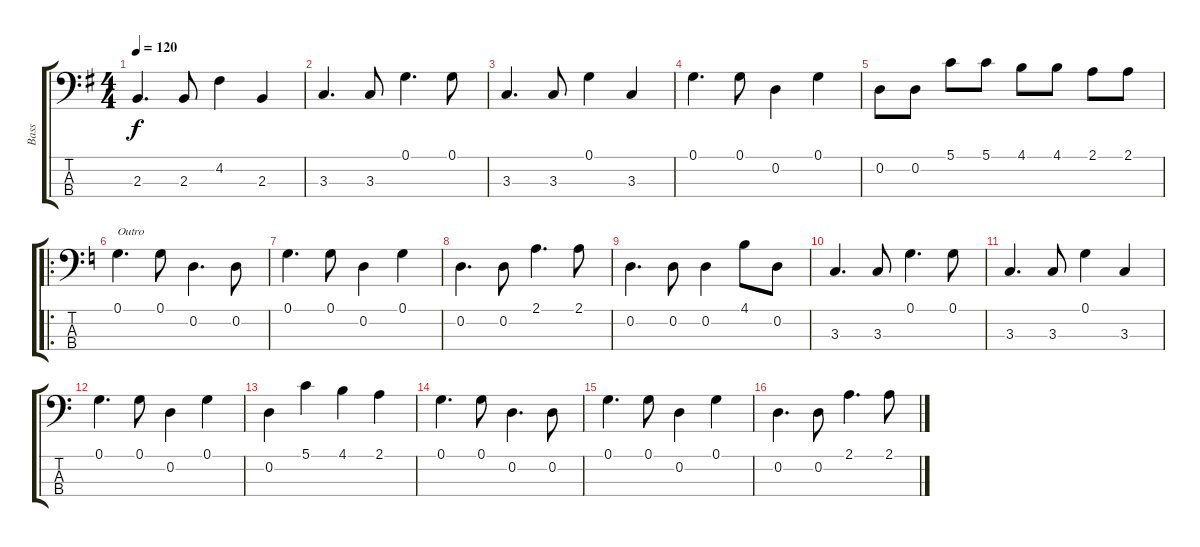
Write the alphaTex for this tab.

\track ("Bass" "Bass") {instrument electricbassfinger}
\staff {score tabs}
\tuning (G2 D2 A1 E1) {hide}
\ts (4 4)
\tempo 120
\clef f4
\ks g
2.3.4{d dy f} 2.3.8 4.2.4 2.3.4 |
3.3.4{d} 3.3.8 0.1.4{d} 0.1.8 |
3.3.4{d} 3.3.8 0.1.4 3.3.4 |
0.1.4{d} 0.1.8 0.2.4 0.1.4 |
0.2.8 0.2.8 5.1.8 5.1.8 4.1.8 4.1.8 2.1.8 2.1.8 |
\ro
\ks c
0.1.4{d txt "Outro"} 0.1.8 0.2.4{d} 0.2.8 |
0.1.4{d} 0.1.8 0.2.4 0.1.4 |
0.2.4{d} 0.2.8 2.1.4{d} 2.1.8 |
0.2.4{d} 0.2.8 0.2.4 4.1.8 0.2.8 |
3.3.4{d} 3.3.8 0.1.4{d} 0.1.8 |
3.3.4{d} 3.3.8 0.1.4 3.3.4 |
0.1.4{d} 0.1.8 0.2.4 0.1.4 |
0.2.4 5.1.4 4.1.4 2.1.4 |
0.1.4{d} 0.1.8 0.2.4{d} 0.2.8 |
0.1.4{d} 0.1.8 0.2.4 0.1.4 |
0.2.4{d} 0.2.8 2.1.4{d} 2.1.8
